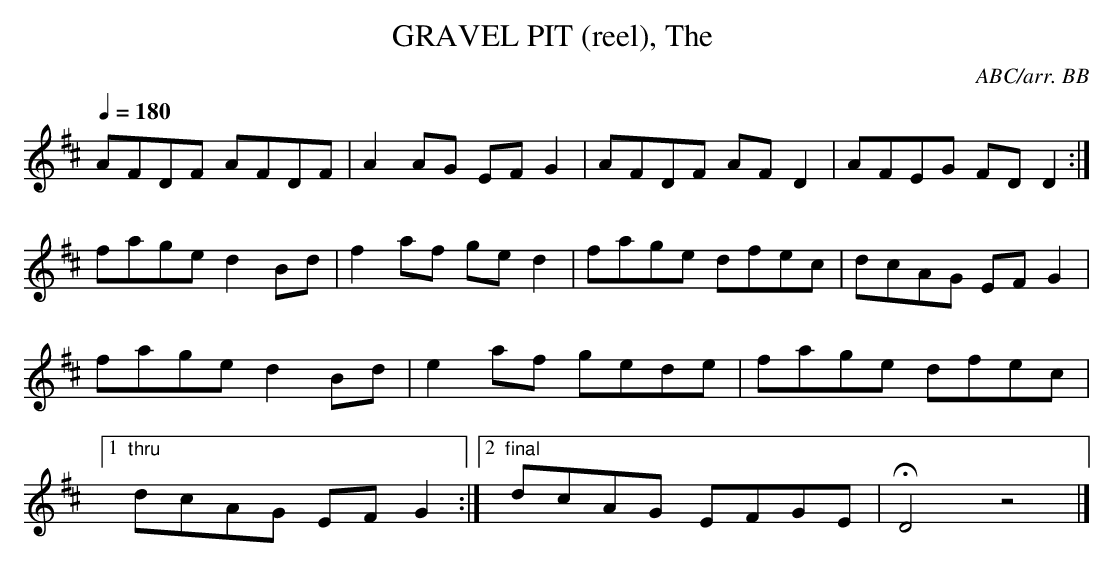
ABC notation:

X:1
T:GRAVEL PIT (reel), The \
C:ABC/arr. BB\
Q:1/4=180\
M:4/4\
L:1/8\
K:D\
AFDF AFDF|A2AG EFG2|AFDF AFD2|AFEG FDD2 :|\
fage d2Bd|f2 af ge d2|fage dfec|dcAG EF G2|\
fage d2Bd|e2 af gede|fage dfec|1 "thru"dcAG EF G2:|\
[2 "final"dcAG EFGE|HD4z4|]\
\
\
